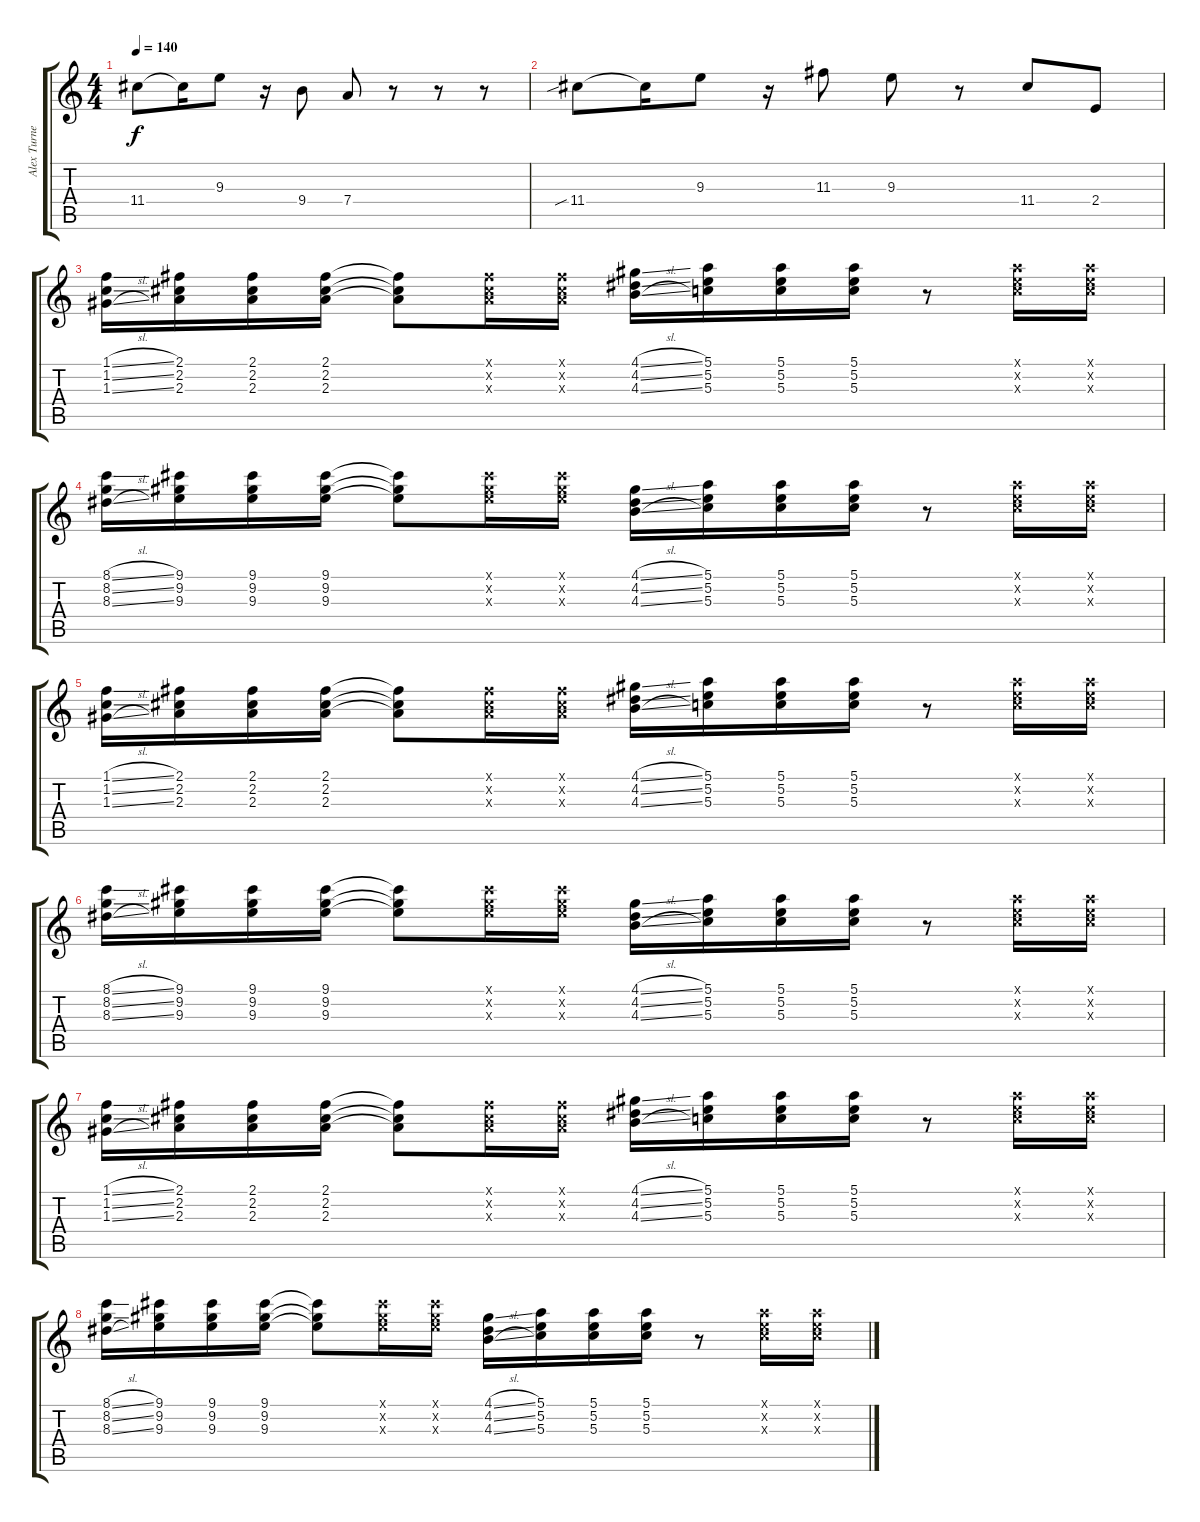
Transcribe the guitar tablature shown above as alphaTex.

\track ("Alex Turner" "Alex Turne") {instrument overdrivenguitar}
\staff {score tabs}
\tuning (E4 B3 G3 D3 A2 E2) {hide}
\ts (4 4)
\tempo 140
\clef g2
\ks c
11.4.8{dy f} 11.4{t}.16 9.3.8 r.16 9.4.8 7.4.8 r.8 r.8 r.8 |
11.4{sib}.8 11.4{t}.16 9.3.8 r.16 11.3.8 9.3.8 r.8 11.4.8 2.4.8 |
(1.1{sl} 1.2{sl} 1.3{sl}).16{volume 9 instrument electricguitarclean} (2.1 2.2 2.3).16 (2.1 2.2 2.3).16 (2.1 2.2 2.3).16 (2.1{t} 2.2{t} 2.3{t}).8 (2.1{x} 2.2{x} 2.3{x}).16 (2.1{x} 2.2{x} 2.3{x}).16 (4.1{sl} 4.2{sl} 4.3{sl}).16 (5.1 5.2 5.3).16 (5.1 5.2 5.3).16 (5.1 5.2 5.3).16 r.8 (5.1{x} 5.2{x} 5.3{x}).16 (5.1{x} 5.2{x} 5.3{x}).16 |
(8.1{sl} 8.2{sl} 8.3{sl}).16 (9.1 9.2 9.3).16 (9.1 9.2 9.3).16 (9.1 9.2 9.3).16 (9.1{t} 9.2{t} 9.3{t}).8 (9.1{x} 9.2{x} 9.3{x}).16 (9.1{x} 9.2{x} 9.3{x}).16 (4.1{sl} 4.2{sl} 4.3{sl}).16 (5.1 5.2 5.3).16 (5.1 5.2 5.3).16 (5.1 5.2 5.3).16 r.8 (5.1{x} 5.2{x} 5.3{x}).16 (5.1{x} 5.2{x} 5.3{x}).16 |
(1.1{sl} 1.2{sl} 1.3{sl}).16{volume 9 instrument electricguitarclean} (2.1 2.2 2.3).16 (2.1 2.2 2.3).16 (2.1 2.2 2.3).16 (2.1{t} 2.2{t} 2.3{t}).8 (2.1{x} 2.2{x} 2.3{x}).16 (2.1{x} 2.2{x} 2.3{x}).16 (4.1{sl} 4.2{sl} 4.3{sl}).16 (5.1 5.2 5.3).16 (5.1 5.2 5.3).16 (5.1 5.2 5.3).16 r.8 (5.1{x} 5.2{x} 5.3{x}).16 (5.1{x} 5.2{x} 5.3{x}).16 |
(8.1{sl} 8.2{sl} 8.3{sl}).16 (9.1 9.2 9.3).16 (9.1 9.2 9.3).16 (9.1 9.2 9.3).16 (9.1{t} 9.2{t} 9.3{t}).8 (9.1{x} 9.2{x} 9.3{x}).16 (9.1{x} 9.2{x} 9.3{x}).16 (4.1{sl} 4.2{sl} 4.3{sl}).16 (5.1 5.2 5.3).16 (5.1 5.2 5.3).16 (5.1 5.2 5.3).16 r.8 (5.1{x} 5.2{x} 5.3{x}).16 (5.1{x} 5.2{x} 5.3{x}).16 |
(1.1{sl} 1.2{sl} 1.3{sl}).16{volume 9 instrument electricguitarclean} (2.1 2.2 2.3).16 (2.1 2.2 2.3).16 (2.1 2.2 2.3).16 (2.1{t} 2.2{t} 2.3{t}).8 (2.1{x} 2.2{x} 2.3{x}).16 (2.1{x} 2.2{x} 2.3{x}).16 (4.1{sl} 4.2{sl} 4.3{sl}).16 (5.1 5.2 5.3).16 (5.1 5.2 5.3).16 (5.1 5.2 5.3).16 r.8 (5.1{x} 5.2{x} 5.3{x}).16 (5.1{x} 5.2{x} 5.3{x}).16 |
(8.1{sl} 8.2{sl} 8.3{sl}).16 (9.1 9.2 9.3).16 (9.1 9.2 9.3).16 (9.1 9.2 9.3).16 (9.1{t} 9.2{t} 9.3{t}).8 (9.1{x} 9.2{x} 9.3{x}).16 (9.1{x} 9.2{x} 9.3{x}).16 (4.1{sl} 4.2{sl} 4.3{sl}).16 (5.1 5.2 5.3).16 (5.1 5.2 5.3).16 (5.1 5.2 5.3).16 r.8 (5.1{x} 5.2{x} 5.3{x}).16 (5.1{x} 5.2{x} 5.3{x}).16
